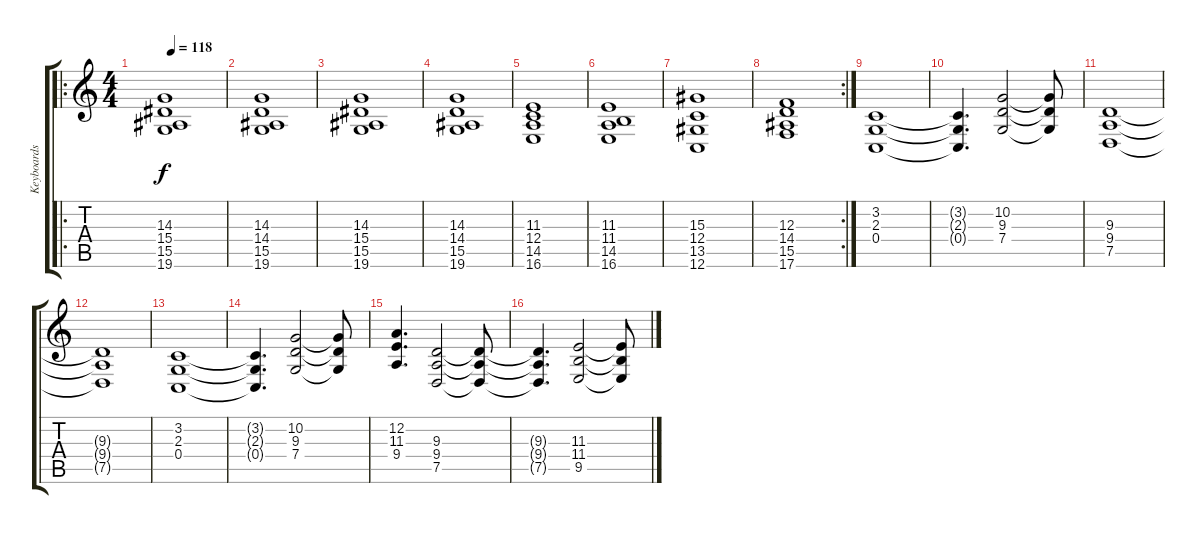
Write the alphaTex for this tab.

\track ("Keyboards II" "Keyboards ") {instrument stringensemble2}
\staff {score tabs}
\tuning (D4 A3 F3 C3 G2 C2) {hide}
\ro
\ts (4 4)
\tempo 118
\clef g2
\ks c
(14.3 15.4 15.5 19.6).1{dy f volume 8 instrument pad4choir} |
(14.3 14.4 15.5 19.6).1 |
(14.3 15.4 15.5 19.6).1 |
(14.3 14.4 15.5 19.6).1 |
(11.3 12.4 14.5 16.6).1 |
(11.3 11.4 14.5 16.6).1 |
(15.3 12.4 13.5 12.6).1 |
\rc 2
(12.3 14.4 15.5 17.6).1 |
(3.2 2.3 0.4).1{volume 6 balance 8 instrument pad2warm} |
(3.2{t} 2.3{t} 0.4{t}).4{d} (10.2 9.3 7.4).2 (10.2{t} 9.3{t} 7.4{t}).8 |
(9.3 9.4 7.5).1 |
(9.3{t} 9.4{t} 7.5{t}).1 |
(3.2 2.3 0.4).1 |
(3.2{t} 2.3{t} 0.4{t}).4{d} (10.2 9.3 7.4).2 (10.2{t} 9.3{t} 7.4{t}).8 |
(12.2 11.3 9.4).4{d} (9.3 9.4 7.5).2 (9.3{t} 9.4{t} 7.5{t}).8 |
(9.3{t} 9.4{t} 7.5{t}).4{d} (11.3 11.4 9.5).2 (11.3{t} 11.4{t} 9.5{t}).8
